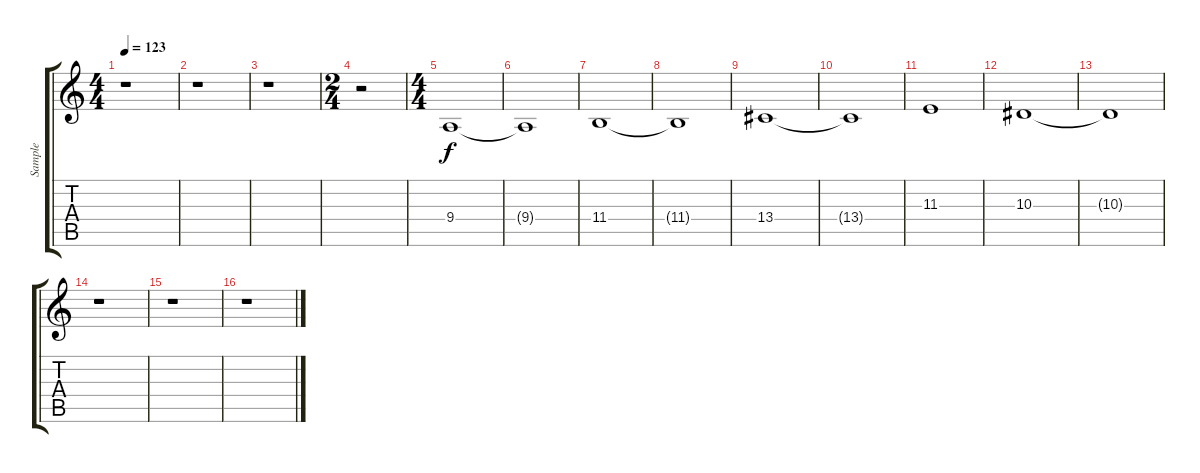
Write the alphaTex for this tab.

\track ("Sample" "Sample") {instrument stringensemble1}
\staff {score tabs}
\tuning (D4 A3 F3 C3 G2 C2) {hide}
\ts (4 4)
\tempo 123
\clef g2
\ks c
r.1{dy f} |
r.1 |
r.1 |
\ts (2 4)
r.2 |
\ts (4 4)
\section ("" "")
9.4.1{volume 10} |
9.4{t}.1 |
11.4.1 |
11.4{t}.1 |
13.4.1 |
13.4{t}.1 |
11.3.1 |
10.3.1 |
\section ("" "")
10.3{t}.1{volume 9} |
r.1 |
r.1 |
r.1
